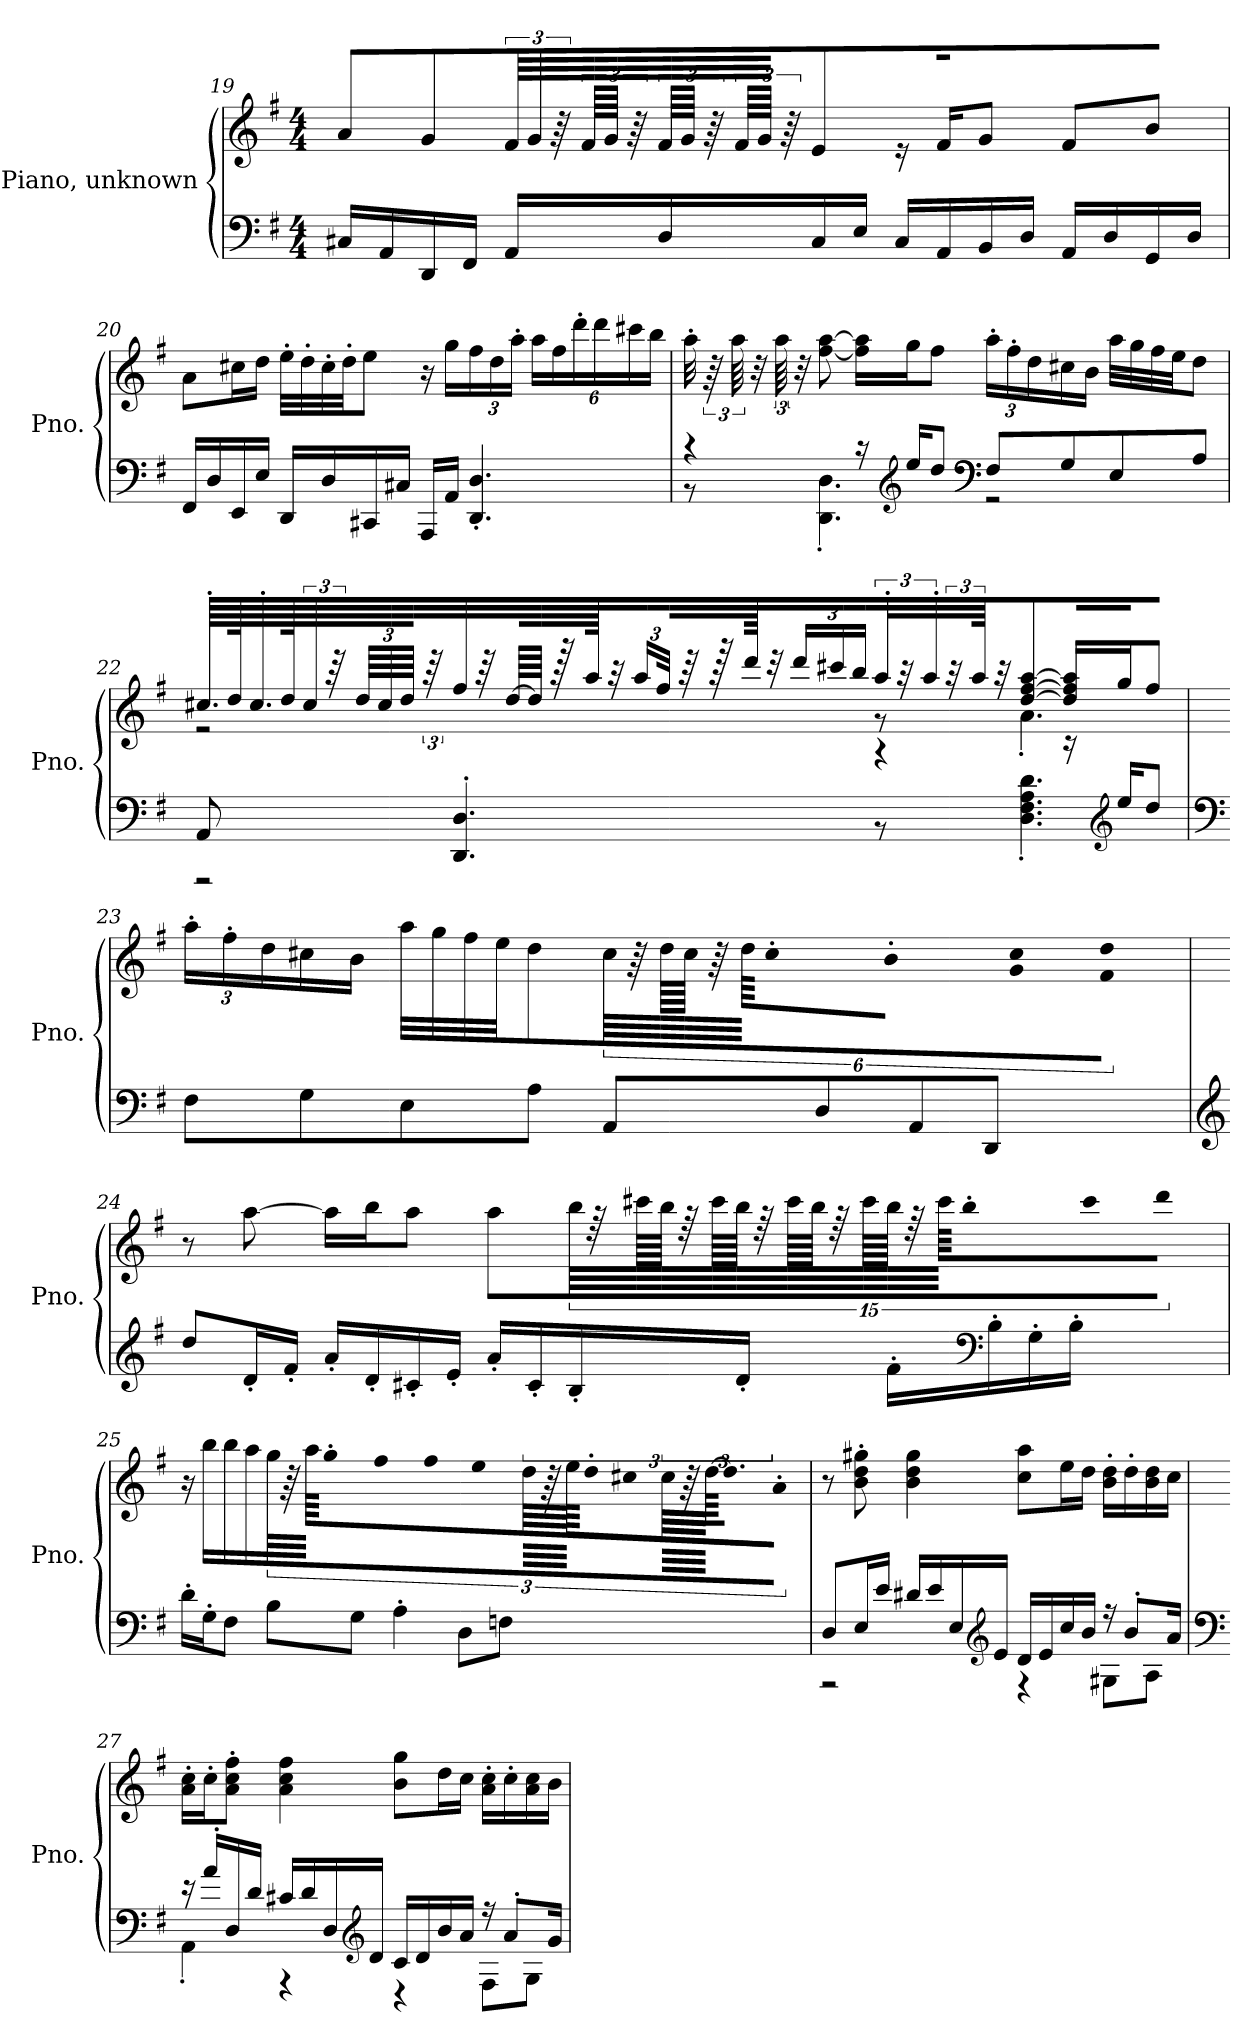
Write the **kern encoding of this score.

**kern	**kern
*part1	*part1
*staff2	*staff1
*I"Piano, unknown	*
*I'Pno.	*
*clefF4	*clefG2
*k[f#]	*k[f#]
*M4/4	*M4/4
=19	=19
16C#X/LL	8a/L
16AA/	.
16DD/	8g/
16FF#/JJ	.
16AA/LL	96f#/LLL
.	96g/JJJJ
.	96r
.	96f#/LLLL
.	96g/JJJJ
.	96r
16D/	96f#/LLLL
.	96g/JJJJ
.	96r
.	96f#/LLLL
.	96g/JJJJ
.	96r
16C#/	8e/
16E/JJ	.
16C#/LL	16r
16AA/	16f#/KL
16BB/	8g/J
16D/JJ	.
16AA/LL	8f#/L
16D/	.
16GG/	8b/J
16D/JJ	.
!!LO:LB:g=z
=20	=20
16FF#/LL	8a\L
16D/	.
16EE/	16cc#X\L
16E/JJ	16dd\JJ
16DD/LL	32ee'\LLL
.	32dd'\
16D/	32cc#'\
.	32dd'\JJ
16CC#X/	8ee\J
16C#X/JJ	.
16AAA/LL	16r
16AA/JJ	16gg\LL
*	*Xbrackettup
4.DD/' 4.D/'	24ff#\
.	24dd\
.	24aa'\JJ
.	24aa\LL
.	24ff#\
.	24ddd'\
.	24ddd\
.	24ccc#X\
.	24bb\JJ
!!LO:PB:g=z
=21	=21
*^	*
4r	8r	32aa'\
*	*	*brackettup
.	.	96r
.	.	96aa\
.	.	32r
.	.	96aa\
.	.	32r
.	4.DD\' 4.D\'	[8ff#\ [8aa\
16r	.	16ff#\] 16aa\]LL
*clefG2	*	*
16ee/KL	.	16gg\J
8dd/J	.	8ff#\J
*clefF4	*	*
*	*	*Xbrackettup
8F#/L	2r	24aa'\LL
.	.	24ff#'\
.	.	24dd\
8G/	.	16cc#X\
.	.	16b\JJ
8E/	.	32aa\LLL
.	.	32gg\
.	.	32ff#\
.	.	32ee\JJ
8A/J	.	8dd\J
!!LO:LB:g=z
=22	=22	=22
*	*	*^
8AA/	2r	64.cc#X'/LLLL	2r
.	.	128dd/K	.
.	.	64.cc#'/	.
.	.	128dd/K	.
*	*	*brackettup	*
.	.	96cc#/JJJJ	.
.	.	96r	.
.	.	96dd/LLLL	.
.	.	96cc#/	.
.	.	96dd/JJJJ	.
.	.	96r	.
4.DD/' 4.D/'	.	32ff#/	.
.	.	64r	.
.	.	[64dd/LLLL	.
.	.	64dd/JJJJ]	.
.	.	128r	.
.	.	128aa/	.
.	.	32r	.
*	*	*Xbrackettup	*
.	.	24aa/LL	.
.	.	48ff#/JJk	.
.	.	64r	.
.	.	128r	.
.	.	128ddd/	.
.	.	32r	.
.	.	24ddd/LL	.
.	.	24ccc#X/	.
.	.	24bb/JJ	.
*	*	*brackettup	*
4r	8r	48aa'/	8r
.	.	48r	.
.	.	48aa'/	.
.	.	48r	.
.	.	96aa/	.
.	.	32r	.
.	4.D\' 4.F#\' 4.A\' 4.d\'	[8dd/ [8ff#/ [8aa/	4.a'\
16r	.	16dd/] 16ff#/] 16aa/]LL	.
*clefG2	*	*	*
16ee/KL	.	16gg/J	.
8dd/J	.	8ff#/J	.
*v	*v	*	*
*	*v	*v
!!LO:LB:g=z
=23	=23
*clefF4	*
*	*Xbrackettup
8F#\L	24aa'\LL
.	24ff#'\
.	24dd\
8G\	16cc#X\
.	16b\JJ
8E\	32aa\LLL
.	32gg\
.	32ff#\
.	32ee\JJ
8A\J	8dd\
*	*brackettup
8AA/L	96cc#\Jkkk
.	96r
.	96dd\LLLL
.	96cc#\JJJJ
.	96r
.	96dd\KLLL
.	32cc#'\
.	32b'\JJJ
8D/	4g/ 4cc#/
8AA/	.
8DD/J	8f#/ 8dd/
!!LO:LB:g=z
=24	=24
*clefG2	*
8dd/L	8r
16d'/L	[8aa\
16f#'/JJ	.
16a'/LL	16aa\LL]
16d'/	16bb\J
16c#X'/	8aa\J
16e'/JJ	.
16a'/LL	8aa\L
16c#'/	.
16B'/	96bb\Jkkk
.	96r
.	96ccc#X\LLLL
.	96bb\JJJJ
.	96r
.	96ccc#\LLLL
16d'/JJ	96bb\JJJJ
.	96r
.	96ccc#\LLLL
.	96bb\JJJJ
.	96r
.	96ccc#\LLLL
16f#'\LL	96bb\JJJJ
.	96r
.	96ccc#\KLLL
.	32bb'\J
*clefF4	*
16B'\	16ccc#\J
16G'\	8ddd\J
16B'\JJ	.
!!LO:LB:g=z
=25	=25
16d'\LL	16r
16G'\J	16bb\LL
8F#\J	16bb\
.	16aa\
8B\L	96gg\JJkk
.	96r
.	96aa\KLLL
.	32gg'\J
.	16ff#\
8G\J	16ff#\
.	16ee\
4A'\	96dd\JJkk
.	96r
.	96ee\KLLL
.	32dd'\J
.	16cc#X\
.	96cc#\JJkk
.	96r
.	[96dd\KKLL
.	16.dd\JJ]
8D\L	4a'/
8Fn\J	.
=26	=26
*^	*
8D/L	2r	8r
16E/L	.	8b\' 8dd\' 8gg#X\'
16e/JJ	.	.
16d#X/LL	.	4b\ 4dd\ 4gg#\
16e/	.	.
16E/	.	.
*clefG2	*	*
16e/JJ	.	.
16d#/LL	4r	8cc\ 8aa\L
16e/	.	.
16cc/	.	16ee\L
16b/JJ	.	16dd\JJ
16r	8G#X\L	16b\' 16dd\'LL
8b'/L	.	16dd'\
.	8A\J	16b\ 16dd\
16a/Jk	.	16cc\JJ
!!LO:LB:g=z
=27	=27	=27
*clefF4	*	*
16r	4AA'\	16a\' 16cc\'LL
16a'/LL	.	16cc'\J
16D/	.	8a\' 8cc\' 8ff#\'J
16d/JJ	.	.
16c#X/LL	4r	4a\ 4cc\ 4ff#\
16d/	.	.
16D/	.	.
*clefG2	*	*
16d/JJ	.	.
16c#/LL	4r	8b\ 8gg\L
16d/	.	.
16b/	.	16dd\L
16a/JJ	.	16cc\JJ
16r	8F#\L	16a\' 16cc\'LL
8a'/L	.	16cc'\
.	8G\J	16a\ 16cc\
16g/Jk	.	16b\JJ
*v	*v	*
=	=
*-	*-
